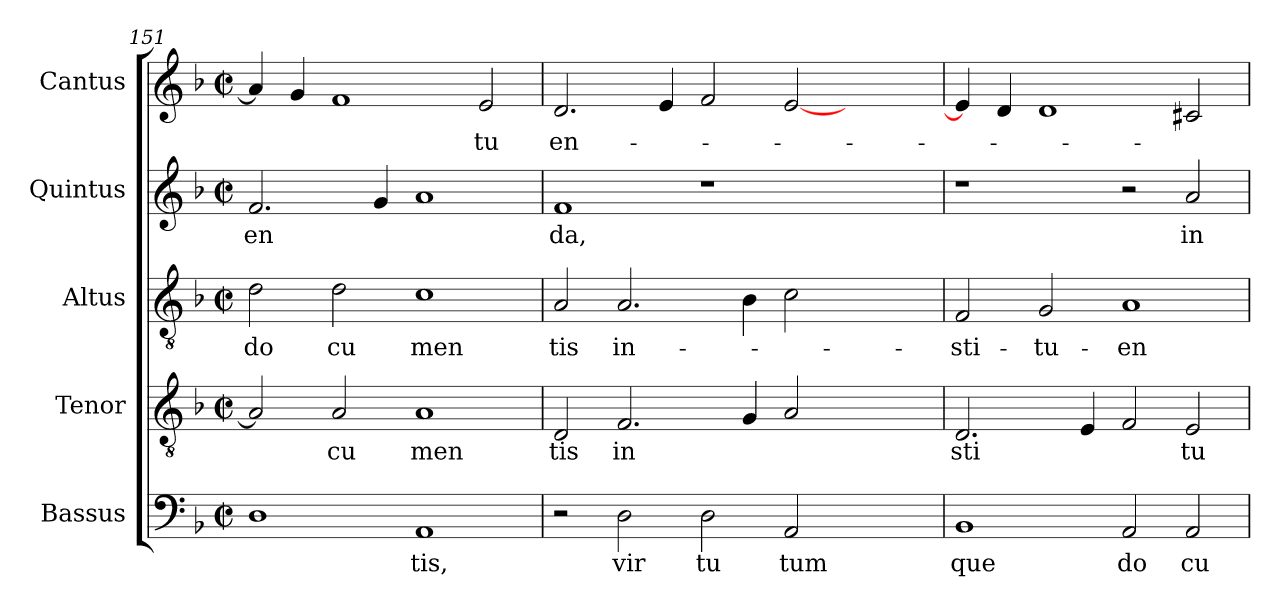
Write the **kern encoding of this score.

**kern	**text	**kern	**text	**kern	**text	**kern	**text	**kern	**text
*part5	*part5	*part4	*part4	*part3	*part3	*part2	*part2	*part1	*part1
*staff5	*staff5	*staff4	*staff4	*staff3	*staff3	*staff2	*staff2	*staff1	*staff1
*I"Bassus	*	*I"Tenor	*	*I"Altus	*	*I"Quintus	*	*I"Cantus	*
*clefF4	*	*clefGv2	*	*clefGv2	*	*clefG2	*	*clefG2	*
*k[b-]	*	*k[b-]	*	*k[b-]	*	*k[b-]	*	*k[b-]	*
*F:	*	*F:	*	*F:	*	*F:	*	*F:	*
*M2/2	*	*M2/2	*	*M2/2	*	*M2/2	*	*M2/2	*
*met(c|)	*	*met(c|)	*	*met(c|)	*	*met(c|)	*	*met(c|)	*
=151	=151	=151	=151	=151	=151	=151	=151	=151	=151
!	!	!	!	!	!LO:LY:b:cj	!	!LO:LY:b:cj	!	!
1D	.	2A/]	.	2d\	do	2.f/	en	4a/]	.
.	.	.	.	.	.	.	.	4g/	.
!	!	!	!LO:LY:b:cj	!	!LO:LY:b:cj	!	!	!	!
.	.	2A/	cu	2d\	cu	.	.	1f	.
.	.	.	.	.	.	4g/	.	.	.
!	!LO:LY:b:cj	!	!LO:LY:b:cj	!	!LO:LY:b:cj	!	!	!	!
1AA	tis,	1A	men	1c	men	1a	.	.	.
!	!	!	!	!	!	!	!	!	!LO:LY:b:cj
.	.	.	.	.	.	.	.	2e/	tu
!!LO:LB:g=z
=152	=152	=152	=152	=152	=152	=152	=152	=152	=152
!	!	!	!LO:LY:b:cj	!	!LO:LY:b:cj	!	!LO:LY:b:cj	!	!LO:LY:b:cj
2r	.	2D/	tis	2A/	tis	1f	da,	2.d/	en-
!	!LO:LY:b:cj	!	!LO:LY:b:cj	!	!LO:LY:b:cj	!	!	!	!
2D\	vir	2.F/	in	2.A/	in-	.	.	.	.
.	.	.	.	.	.	.	.	4e/	.
!	!LO:LY:b:cj	!	!	!	!	!LO:N:vis=1	!	!	!
2D\	tu	.	.	.	.	0r	.	2f/	.
.	.	4G/	.	4B-\	.	.	.	.	.
!	!LO:LY:b:cj	!	!	!	!	!	!	!	!
2AA/	tum	2A/	.	2c\	.	.	.	[<2e/	.
1ryy	.	1ryy	.	1ryy	.	.	.	1ryy	.
=153	=153	=153	=153	=153	=153	=153	=153	=153	=153
!	!LO:LY:b:cj	!	!LO:LY:b:cj	!	!LO:LY:b:cj	!	!	!	!
1BB-	que	2.D/	sti	2F/	-sti-	1r	.	4e/]	.
.	.	.	.	.	.	.	.	4d/	.
!	!	!	!	!	!LO:LY:b:cj	!	!	!	!
.	.	.	.	2G/	-tu-	.	.	1d	.
.	.	4E/	.	.	.	.	.	.	.
!	!LO:LY:b:cj	!	!	!	!LO:LY:b:cj	!	!	!	!
2AA/	do	2F/	.	1A	-en-	2r	.	.	.
!	!LO:LY:b:cj	!	!LO:LY:b:cj	!	!	!	!LO:LY:b:cj	!	!
2AA/	cu	2E/	tu	.	.	2a/	in	2c#/	.
=	=	=	=	=	=	=	=	=	=
*-	*-	*-	*-	*-	*-	*-	*-	*-	*-
